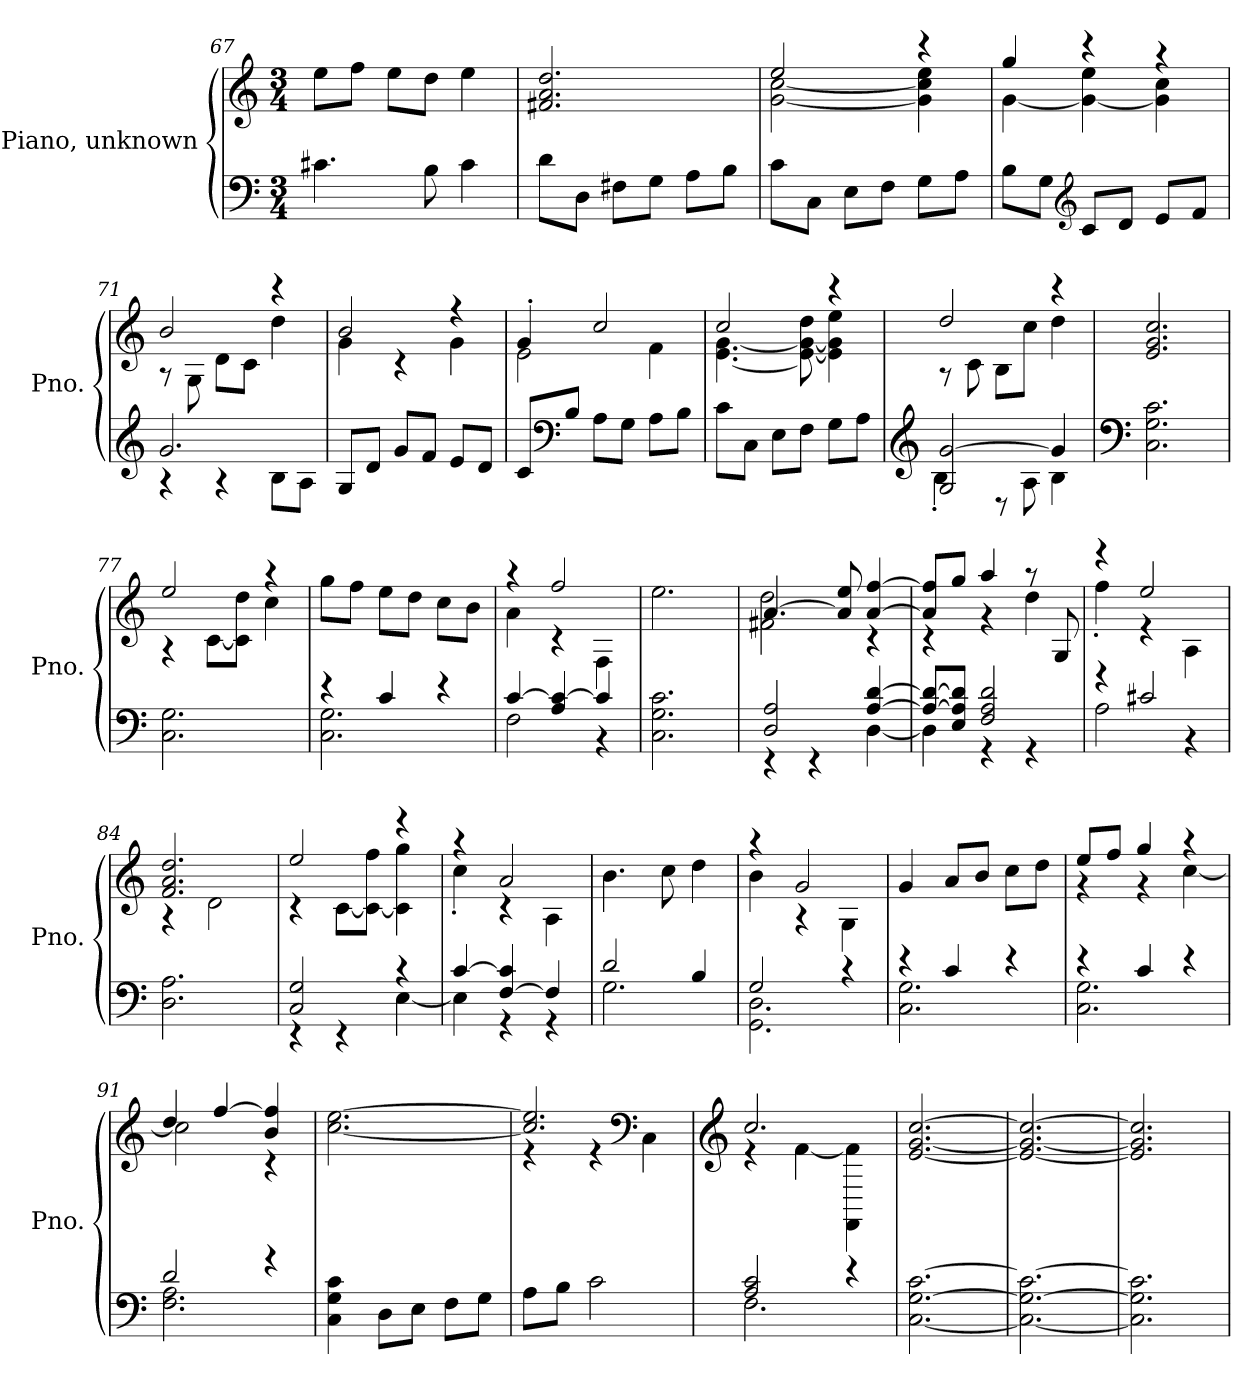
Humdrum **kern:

**kern	**kern
*part1	*part1
*staff2	*staff1
*I"Piano, unknown	*
*I'Pno.	*
*clefF4	*clefG2
*k[]	*k[]
*M3/4	*M3/4
=67	=67
4.c#X\	8ee\L
.	8ff\J
.	8ee\L
8B\	8dd\J
4c#\	4ee\
!!LO:LB:g=z
=68	=68
8d\L	2.f#X/ 2.a/ 2.dd/
8D\J	.
8F#X\L	.
8G\J	.
8A\L	.
8B\J	.
=69	=69
*	*^
8c\L	2ee/	[2g\ [2cc\
8C\J	.	.
8E\L	.	.
8F\J	.	.
8G\L	4r	4g\] 4cc\] 4ee\
8A\J	.	.
=70	=70	=70
8B\L	4gg/	[4g\
8G\J	.	.
*clefG2	*	*
8c/L	4r	4g\_ 4ee\
8d/J	.	.
8e/L	4r	4g\] 4cc\
8f/J	.	.
=71	=71	=71
*^	*	*
2.g/	4r	2b/	8r
.	.	.	8G\
.	4r	.	8d\L
.	.	.	8c\J
.	8B\L	4r	4dd\
.	8A\J	.	.
*v	*v	*	*
=72	=72	=72
8G/L	2b/	4g\
8d/J	.	.
8g/L	.	4r
8f/J	.	.
8e/L	4r	4g\
8d/J	.	.
=73	=73	=73
8c/L	4g'/	2e\
*clefF4	*	*
8B/J	.	.
8A\L	2cc/	.
8G\J	.	.
8A\L	.	4f\
8B\J	.	.
!!LO:LB:g=z	!!
=74	=74	=74
8c\L	2cc/	[4.e\ [4.g\
8C\J	.	.
8E\L	.	.
8F\J	.	8e\_ 8g\_ 8dd\
8G\L	4r	4e\] 4g\] 4ee\
8A\J	.	.
=75	=75	=75
*clefG2	*	*
*^	*	*
2G/ [2g/	4B'\	2dd/	8r
.	.	.	8c\
.	8r	.	8B\L
.	8A\	.	8cc\J
4g/]	4B\	4r	4dd\
*v	*v	*	*
*	*v	*v
=76	=76
*clefF4	*
2.C\ 2.G\ 2.c\	2.e/ 2.g/ 2.cc/
=77	=77
*	*^
2.C\ 2.G\	2ee/	4r
.	.	[8c\L
.	.	8c\] 8dd\J
.	4r	4cc\
*	*v	*v
=78	=78
*^	*
4r	2.C\ 2.G\	8gg\L
.	.	8ff\J
4c/	.	8ee\L
.	.	8dd\J
4r	.	8cc\L
.	.	8b\J
=79	=79	=79
*	*	*^
[4c/	2F\	4r	4a\
4A/ 4c/_	.	2ff/	4r
4c/]	4r	.	4F\
*v	*v	*	*
*	*v	*v
=80	=80
2.C\ 2.G\ 2.c\	2.ee\
!!LO:LB:g=z
=81	=81
*^	*^
2D/ 2A/	4r	[4.a/	2f#X\ 2dd\
.	4r	.	.
.	.	8a/] 8ee/	.
[4A/ [4d/	[4D\	[4a/ [4ff/	4r
=82	=82	=82	=82
8A/_ 8d/_L	4D\]	8a/] 8ff/]L	4r
8E/ 8A/] 8d/]J	.	8gg/J	.
2F/ 2A/ 2d/	4r	4aa/	4r
.	4r	8r	4dd\
.	.	8G/	.
=83	=83	=83	=83
4r	2A\	4r	4ff'\
2c#X/	.	2ee/	4r
.	4r	.	4A\
*v	*v	*	*
=84	=84	=84
2.D\ 2.A\	2.f/ 2.a/ 2.dd/	4r
.	.	2d\
=85	=85	=85
*^	*	*
2C/ 2G/	4r	2ee/	4r
.	4r	.	[8c\L
.	.	.	8c\_ 8ff\J
4r	[4E\	4r	4c\] 4gg\
=86	=86	=86	=86
[4c/	4E\]	4r	4cc'\
[4F/ 4c/]	4r	2a/	4r
4F/]	4r	.	4A\
*	*	*v	*v
=87	=87	=87
2d/	2.G\	4.b\
.	.	8cc\
4B/	.	4dd\
=88	=88	=88
*	*	*^
2G/	2.GG\ 2.D\	4r	4b\
.	.	2g/	4r
4r	.	.	4G\
*	*	*v	*v
!!LO:PB:g=z
=89	=89	=89
4r	2.C\ 2.G\	4g/
4c/	.	8a/L
.	.	8b/J
4r	.	8cc\L
.	.	8dd\J
=90	=90	=90
*	*	*^
4r	2.C\ 2.G\	8ee/L	4r
.	.	8ff/J	.
4c/	.	4gg/	4r
4r	.	4r	[4cc\
=91	=91	=91	=91
2d/	2.F\ 2.A\	4dd/	2cc\]
.	.	[4ff/	.
4r	.	4b/ 4ff/]	4r
*v	*v	*	*
*	*v	*v
=92	=92
4C\ 4G\ 4c\	[2.cc\ [2.ee\
8D\L	.
8E\J	.
8F\L	.
8G\J	.
=93	=93
*	*^
8A\L	2.cc/] 2.ee/]	4r
8B\J	.	.
2c\	.	4r
*	*clefF4	*
.	.	4C\
=94	=94	=94
*	*clefG2	*
*^	*	*
2A/ 2c/	2.F\	2.cc/	4r
.	.	.	[4f\
4r	.	.	4FF\ 4f\]
*v	*v	*	*
*	*v	*v
=95	=95
[2.C\ [2.G\ [2.c\	[2.e/ [2.g/ [2.cc/
=96	=96
2.C\_ 2.G\_ 2.c\_	2.e/_ 2.g/_ 2.cc/_
=97	=97
2.C\] 2.G\] 2.c\]	2.e/] 2.g/] 2.cc/]
=	=
*-	*-
